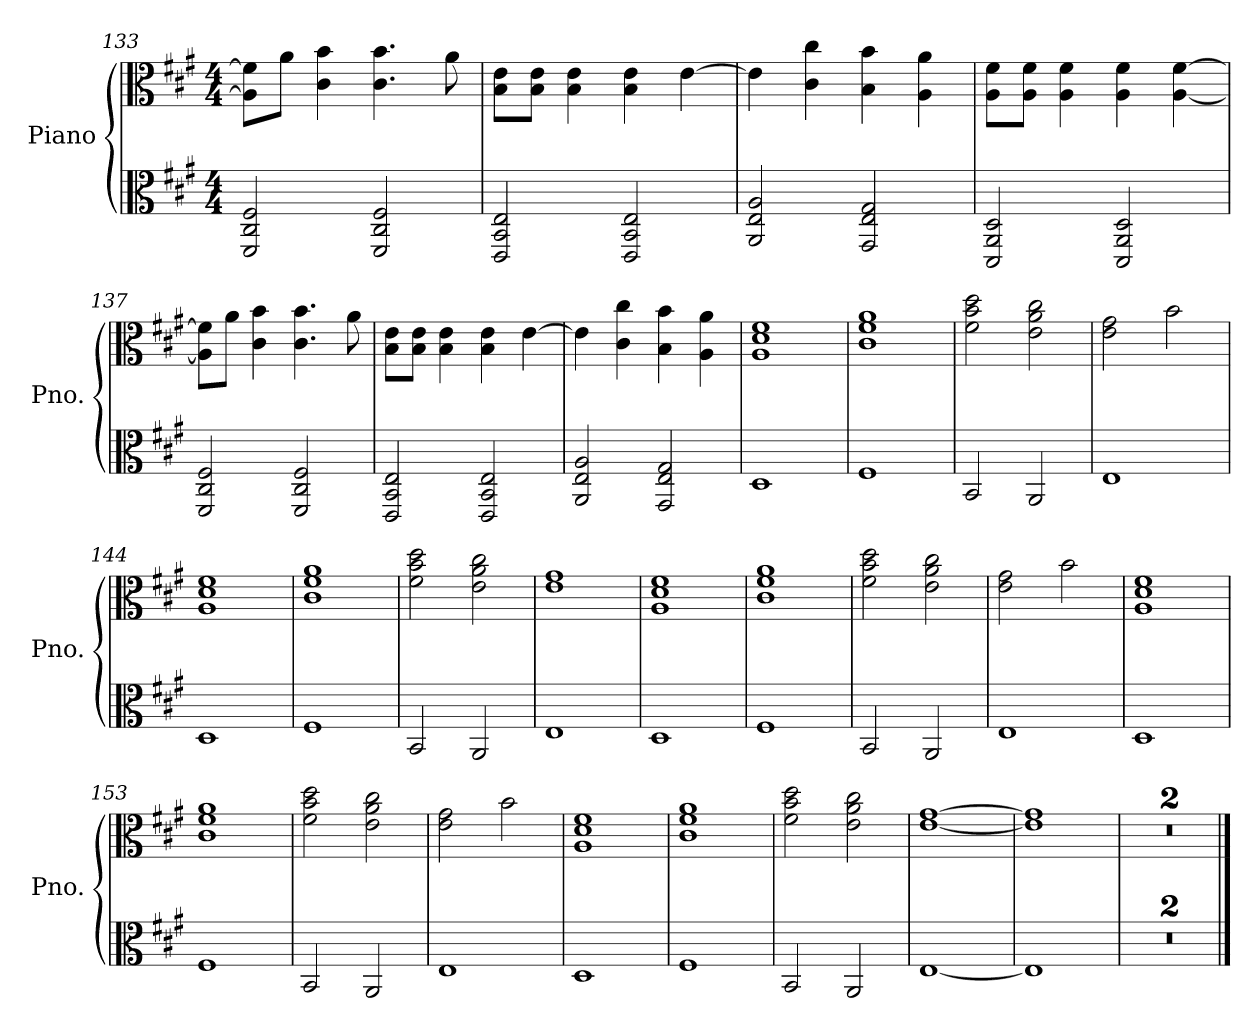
**kern	**kern
*part1	*part1
*staff2	*staff1
*I"Piano	*
*I'Pno.	*
*clefC3	*clefC3
*k[f#c#g#]	*k[f#c#g#]
*M4/4	*M4/4
=133	=133
2FF#/ 2C#/ 2F#/	8A\] 8f#\]L
.	8a\J
.	4c#\ 4b\
2FF#/ 2C#/ 2F#/	4.c#\ 4.b\
.	8a\
=134	=134
2EE/ 2BB/ 2E/	8B\ 8e\L
.	8B\ 8e\J
.	4B\ 4e\
2EE/ 2BB/ 2E/	4B\ 4e\
.	[4e\
!!LO:LB:g=z
=135	=135
2AA/ 2E/ 2A/	4e\]
.	4c#\ 4cc#\
2GG#/ 2E/ 2G#/	4B\ 4b\
.	4A\ 4a\
=136	=136
2DD/ 2AA/ 2D/	8A\ 8f#\L
.	8A\ 8f#\J
.	4A\ 4f#\
2DD/ 2AA/ 2D/	4A\ 4f#\
.	[4A\ [4f#\
=137	=137
2FF#/ 2C#/ 2F#/	8A\] 8f#\]L
.	8a\J
.	4c#\ 4b\
2FF#/ 2C#/ 2F#/	4.c#\ 4.b\
.	8a\
=138	=138
2EE/ 2BB/ 2E/	8B\ 8e\L
.	8B\ 8e\J
.	4B\ 4e\
2EE/ 2BB/ 2E/	4B\ 4e\
.	[4e\
=139	=139
2AA/ 2E/ 2A/	4e\]
.	4c#\ 4cc#\
2GG#/ 2E/ 2G#/	4B\ 4b\
.	4A\ 4a\
=140	=140
1D	1A 1d 1f#
=141	=141
1F#	1c# 1f# 1a
=142	=142
2BB/	2f#\ 2b\ 2dd\
2AA/	2e\ 2a\ 2cc#\
=143	=143
1E	2e\ 2g#\
.	2b\
=144	=144
1D	1A 1d 1f#
=145	=145
1F#	1c# 1f# 1a
!!LO:LB:g=z
=146	=146
2BB/	2f#\ 2b\ 2dd\
2AA/	2e\ 2a\ 2cc#\
=147	=147
1E	1e 1g#
=148	=148
1D	1A 1d 1f#
=149	=149
1F#	1c# 1f# 1a
=150	=150
2BB/	2f#\ 2b\ 2dd\
2AA/	2e\ 2a\ 2cc#\
=151	=151
1E	2e\ 2g#\
.	2b\
=152	=152
1D	1A 1d 1f#
=153	=153
1F#	1c# 1f# 1a
=154	=154
2BB/	2f#\ 2b\ 2dd\
2AA/	2e\ 2a\ 2cc#\
=155	=155
1E	2e\ 2g#\
.	2b\
=156	=156
1D	1A 1d 1f#
=157	=157
1F#	1c# 1f# 1a
=158	=158
2BB/	2f#\ 2b\ 2dd\
2AA/	2e\ 2a\ 2cc#\
=159	=159
[1E	[1e [1g#
=160	=160
1E]	1e] 1g#]
!!LO:PB:g=z
=161	=161
1r	1r
=162	=162
1r	1r
==	==
*-	*-
